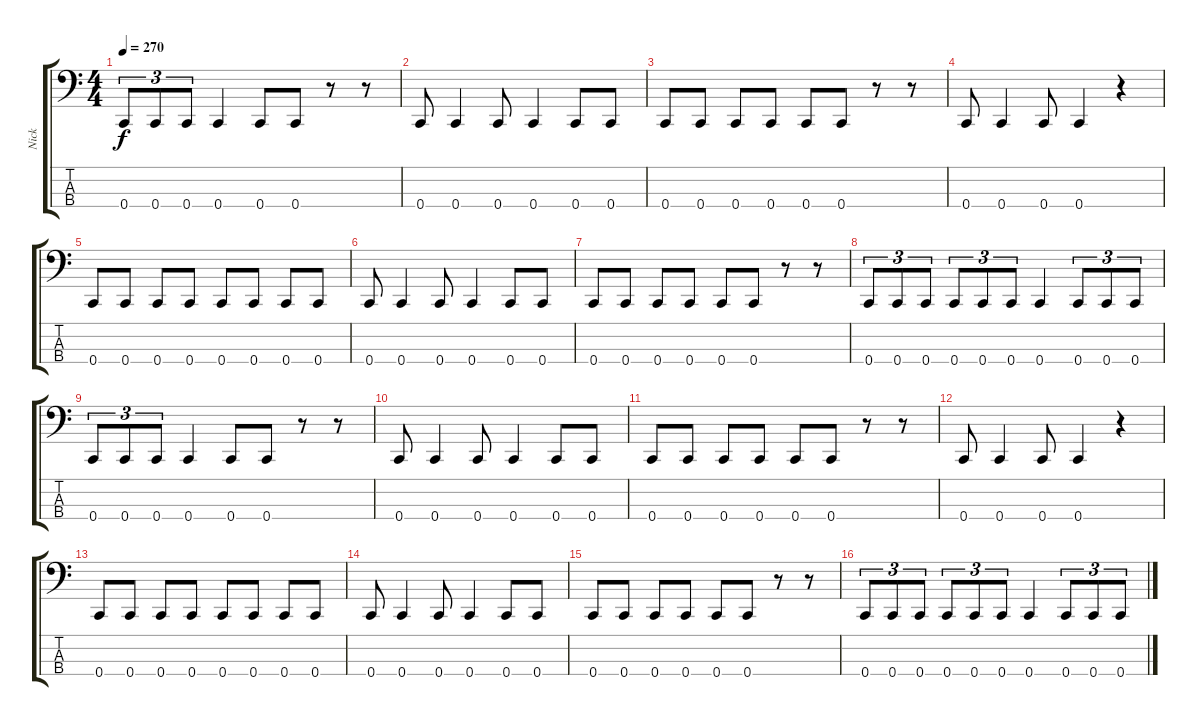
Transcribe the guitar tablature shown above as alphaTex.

\track ("Nick" "Nick") {instrument electricbassfinger}
\staff {score tabs}
\tuning (F2 C2 G1 C1) {hide}
\ts (4 4)
\tempo 270
\clef f4
\ks c
0.4.8{tu (3 2) dy f} 0.4.8{tu (3 2)} 0.4.8{tu (3 2)} 0.4.4 0.4.8 0.4.8 r.8 r.8 |
0.4.8 0.4.4 0.4.8 0.4.4 0.4.8 0.4.8 |
0.4.8 0.4.8 0.4.8 0.4.8 0.4.8 0.4.8 r.8 r.8 |
0.4.8 0.4.4 0.4.8 0.4.4 r.4 |
0.4.8 0.4.8 0.4.8 0.4.8 0.4.8 0.4.8 0.4.8 0.4.8 |
0.4.8 0.4.4 0.4.8 0.4.4 0.4.8 0.4.8 |
0.4.8 0.4.8 0.4.8 0.4.8 0.4.8 0.4.8 r.8 r.8 |
0.4.8{tu (3 2)} 0.4.8{tu (3 2)} 0.4.8{tu (3 2)} 0.4.8{tu (3 2)} 0.4.8{tu (3 2)} 0.4.8{tu (3 2)} 0.4.4 0.4.8{tu (3 2)} 0.4.8{tu (3 2)} 0.4.8{tu (3 2)} |
0.4.8{tu (3 2)} 0.4.8{tu (3 2)} 0.4.8{tu (3 2)} 0.4.4 0.4.8 0.4.8 r.8 r.8 |
0.4.8 0.4.4 0.4.8 0.4.4 0.4.8 0.4.8 |
0.4.8 0.4.8 0.4.8 0.4.8 0.4.8 0.4.8 r.8 r.8 |
0.4.8 0.4.4 0.4.8 0.4.4 r.4 |
0.4.8 0.4.8 0.4.8 0.4.8 0.4.8 0.4.8 0.4.8 0.4.8 |
0.4.8 0.4.4 0.4.8 0.4.4 0.4.8 0.4.8 |
0.4.8 0.4.8 0.4.8 0.4.8 0.4.8 0.4.8 r.8 r.8 |
0.4.8{tu (3 2)} 0.4.8{tu (3 2)} 0.4.8{tu (3 2)} 0.4.8{tu (3 2)} 0.4.8{tu (3 2)} 0.4.8{tu (3 2)} 0.4.4 0.4.8{tu (3 2)} 0.4.8{tu (3 2)} 0.4.8{tu (3 2)}
